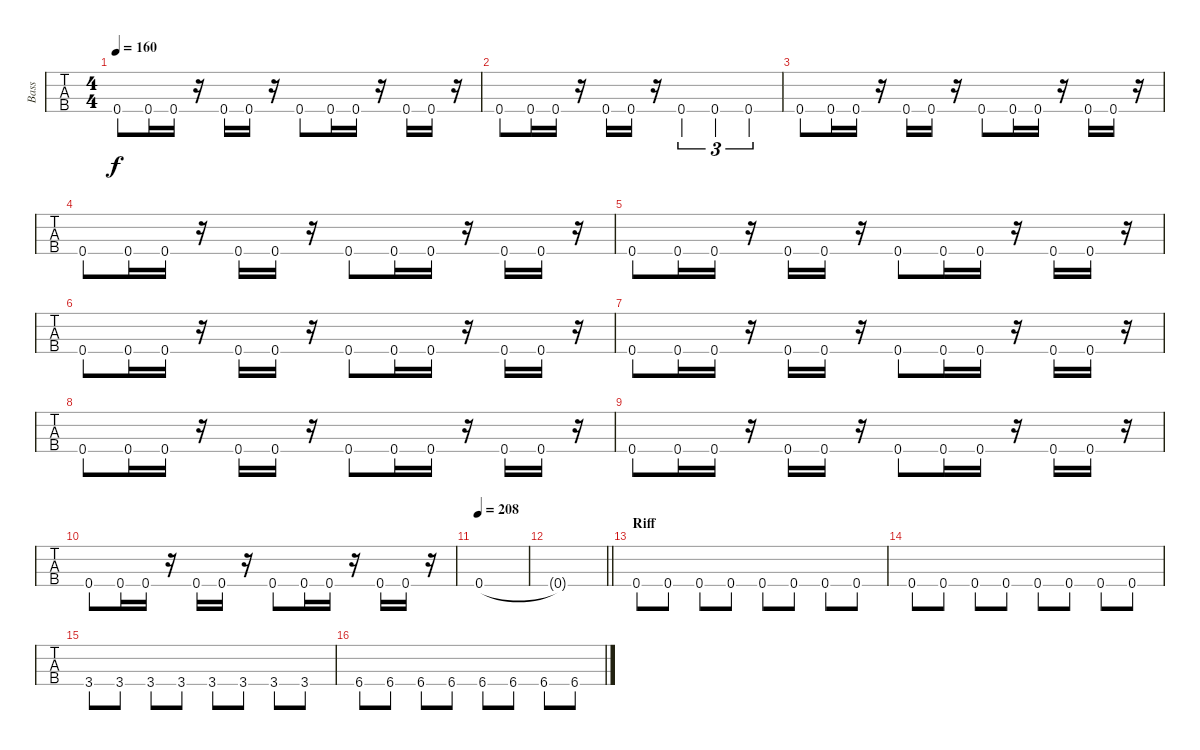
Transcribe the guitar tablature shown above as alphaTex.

\track ("Bass" "Bass") {instrument electricbasspick}
\staff {tabs}
\tuning (E2 B1 Gb1 B0) {hide}
\ts (4 4)
\tempo 160
\clef f4
\ks c
0.4.8{dy f} 0.4.16 0.4.16 r.16 0.4.16 0.4.16 r.16 0.4.8 0.4.16 0.4.16 r.16 0.4.16 0.4.16 r.16 |
0.4.8 0.4.16 0.4.16 r.16 0.4.16 0.4.16 r.16 0.4.4{tu (3 2)} 0.4.4{tu (3 2)} 0.4.4{tu (3 2)} |
0.4.8 0.4.16 0.4.16 r.16 0.4.16 0.4.16 r.16 0.4.8 0.4.16 0.4.16 r.16 0.4.16 0.4.16 r.16 |
0.4.8 0.4.16 0.4.16 r.16 0.4.16 0.4.16 r.16 0.4.8 0.4.16 0.4.16 r.16 0.4.16 0.4.16 r.16 |
0.4.8 0.4.16 0.4.16 r.16 0.4.16 0.4.16 r.16 0.4.8 0.4.16 0.4.16 r.16 0.4.16 0.4.16 r.16 |
0.4.8 0.4.16 0.4.16 r.16 0.4.16 0.4.16 r.16 0.4.8 0.4.16 0.4.16 r.16 0.4.16 0.4.16 r.16 |
0.4.8 0.4.16 0.4.16 r.16 0.4.16 0.4.16 r.16 0.4.8 0.4.16 0.4.16 r.16 0.4.16 0.4.16 r.16 |
0.4.8 0.4.16 0.4.16 r.16 0.4.16 0.4.16 r.16 0.4.8 0.4.16 0.4.16 r.16 0.4.16 0.4.16 r.16 |
0.4.8 0.4.16 0.4.16 r.16 0.4.16 0.4.16 r.16 0.4.8 0.4.16 0.4.16 r.16 0.4.16 0.4.16 r.16 |
0.4.8 0.4.16 0.4.16 r.16 0.4.16 0.4.16 r.16 0.4.8 0.4.16 0.4.16 r.16 0.4.16 0.4.16 r.16 |
\tempo 208
0.4.1 |
\barLineRight lightlight
0.4{t}.1 |
\section ("" "Riff")
0.4.8 0.4.8 0.4.8 0.4.8 0.4.8 0.4.8 0.4.8 0.4.8 |
0.4.8 0.4.8 0.4.8 0.4.8 0.4.8 0.4.8 0.4.8 0.4.8 |
3.4.8 3.4.8 3.4.8 3.4.8 3.4.8 3.4.8 3.4.8 3.4.8 |
6.4.8 6.4.8 6.4.8 6.4.8 6.4.8 6.4.8 6.4.8 6.4.8
